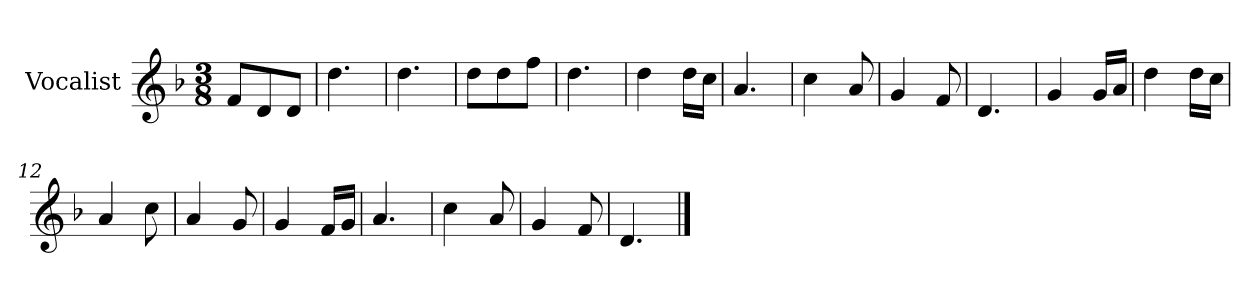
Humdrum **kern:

**kern
*part1
*staff1
*I"Vocalist
*k[b-]
*F:
*M3/8
=
8fL
8d
8dJ
=1
4.dd
=2
4.dd
=3
8ddL
8dd
8ffJ
=4
4.dd
=5
4dd
16ddLL
16ccJJ
=6
4.a
=7
4cc
8a
=8
4g
8f
=9
4.d
=10
4g
16gLL
16aJJ
=11
4dd
16ddLL
16ccJJ
=12
4a
8cc
=13
4a
8g
=14
4g
16fLL
16gJJ
=15
4.a
=16
4cc
8a
=17
4g
8f
=18
4.d
==
*-
